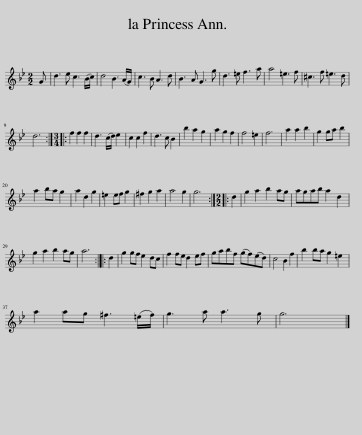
X:1
L:1/8
M:2/2
I:linebreak $
K:Gmin
V:1 treble
V:1
 G | d3 e c3 (B/c/) | d4 B3 (A/G/) | c3 B A3 d | B3 A G3 g | %5
 d3 =e f3 a | a4 =e3 f | ^c3 f =e3 d |$ d6 ::[M:3/4] f2 f2 f2 | %10
 d3 (c/d/) e2 | c2 c2 f2 | d3 c B2 | b2 a2 g2 | a2 g2 f2 | %15
 f4 =e2 | f6 | a2 a2 b2 | g2 ga b2 |$ a2 ba g2 | %20
 a2 d2 g2 | =e2 ef g2 | ^f2 g2 a2 | a4 g2 | g6 :: %25
[M:2/2] d2 | g2 a2 b2 ag | agab a2 d2 |$ g2 a2 b2 ag | a6 :: %30
 d2 | g2 gf e2 dc | f2 fe d2 ef | gabf (gf)(ed) | c4 B2 f2 | %35
 b2 ba g2 =e2 |$ a2 ag ^f3 (=e/f/) | g3 a a3 g | g6 |] %39
